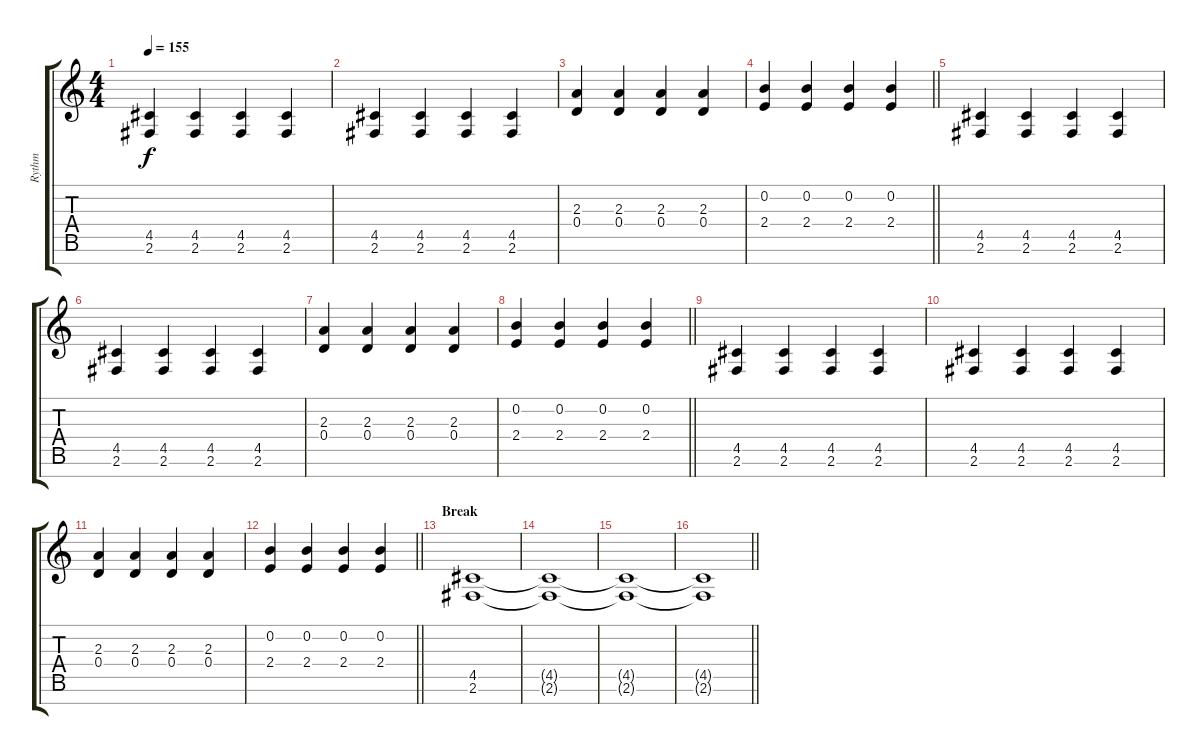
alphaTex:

\track ("Rythm" "Rythm") {instrument overdrivenguitar}
\staff {score tabs}
\tuning (E4 B3 G3 D3 A2 E2 B1) {hide}
\ts (4 4)
\tempo 155
\clef g2
\ks c
(4.5 2.6).4{dy f} (4.5 2.6).4 (4.5 2.6).4 (4.5 2.6).4 |
(4.5 2.6).4 (4.5 2.6).4 (4.5 2.6).4 (4.5 2.6).4 |
(2.3 0.4).4 (2.3 0.4).4 (2.3 0.4).4 (2.3 0.4).4 |
\barLineRight lightlight
(0.2 2.4).4 (0.2 2.4).4 (0.2 2.4).4 (0.2 2.4).4 |
(4.5 2.6).4 (4.5 2.6).4 (4.5 2.6).4 (4.5 2.6).4 |
(4.5 2.6).4 (4.5 2.6).4 (4.5 2.6).4 (4.5 2.6).4 |
(2.3 0.4).4 (2.3 0.4).4 (2.3 0.4).4 (2.3 0.4).4 |
\barLineRight lightlight
(0.2 2.4).4 (0.2 2.4).4 (0.2 2.4).4 (0.2 2.4).4 |
(4.5 2.6).4 (4.5 2.6).4 (4.5 2.6).4 (4.5 2.6).4 |
(4.5 2.6).4 (4.5 2.6).4 (4.5 2.6).4 (4.5 2.6).4 |
(2.3 0.4).4 (2.3 0.4).4 (2.3 0.4).4 (2.3 0.4).4 |
\barLineRight lightlight
(0.2 2.4).4 (0.2 2.4).4 (0.2 2.4).4 (0.2 2.4).4 |
\section ("" "Break")
(4.5 2.6).1 |
(4.5{t} 2.6{t}).1{volume 3} |
(4.5{t} 2.6{t}).1 |
\barLineRight lightlight
(4.5{t} 2.6{t}).1
